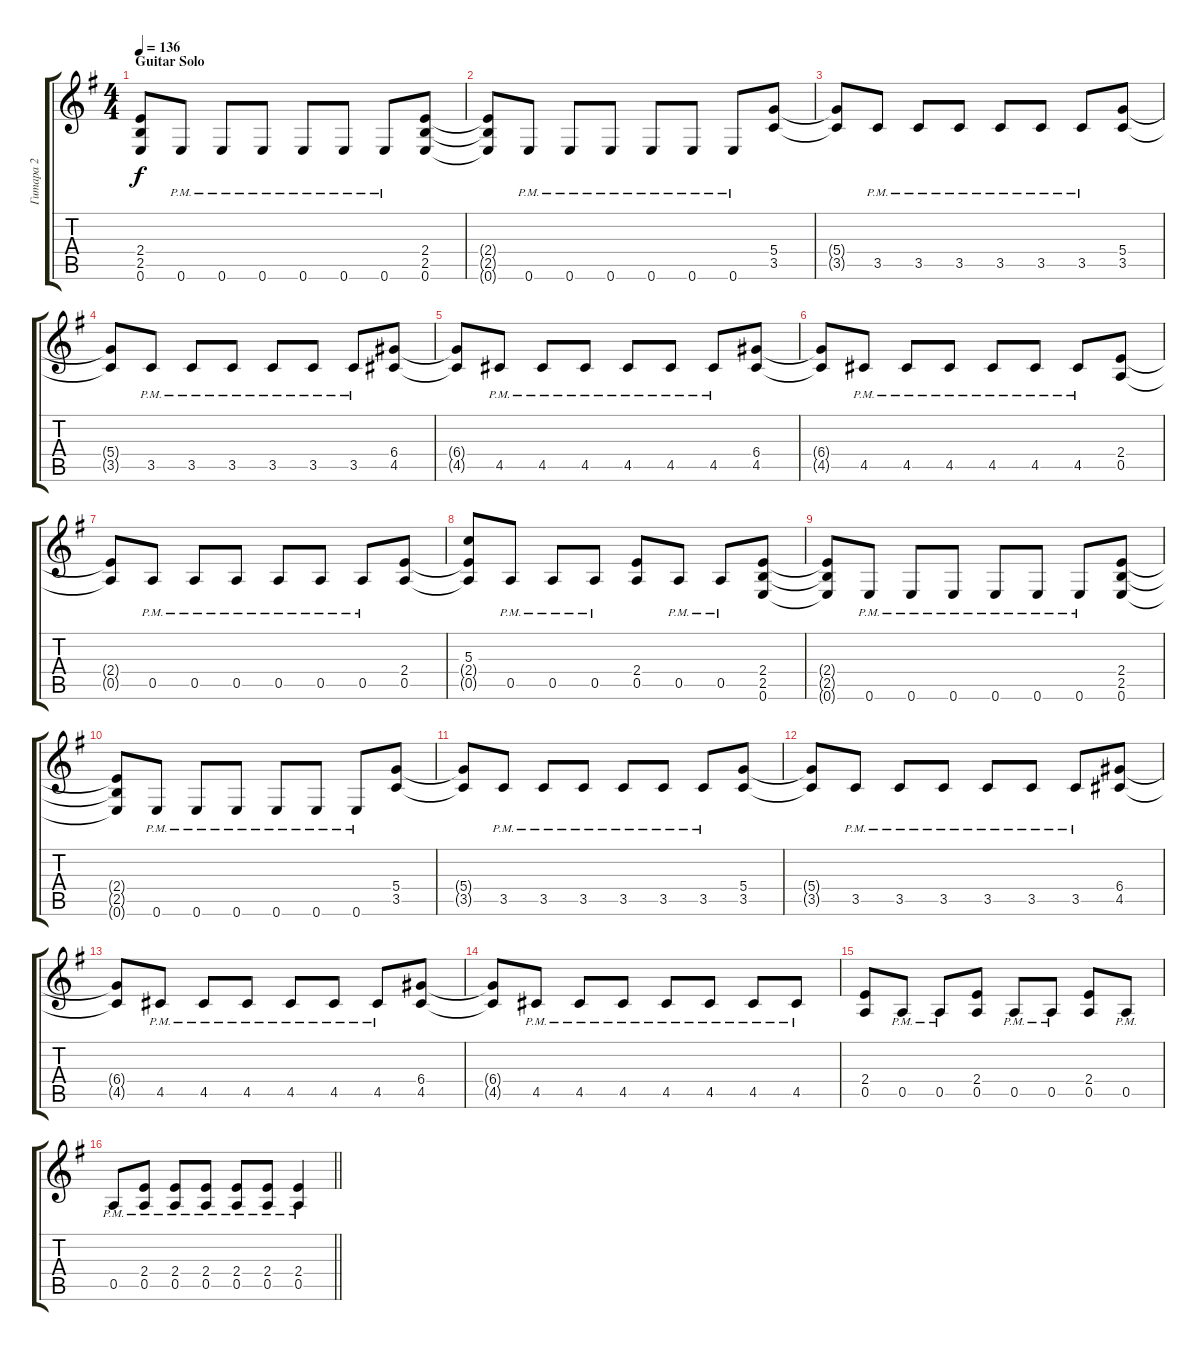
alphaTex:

\track ("Гитара 2" "Гитара 2") {instrument distortionguitar}
\staff {score tabs}
\tuning (E4 B3 G3 D3 A2 E2) {hide}
\ts (4 4)
\section ("" "Guitar Solo")
\tempo 136
\clef g2
\ks eminor
(2.4{t} 2.5{t} 0.6{t}).8{dy f} 0.6{pm}.8 0.6{pm}.8 0.6{pm}.8 0.6{pm}.8 0.6{pm}.8 0.6{pm}.8 (2.4 2.5 0.6).8 |
(2.4{t} 2.5{t} 0.6{t}).8 0.6{pm}.8 0.6{pm}.8 0.6{pm}.8 0.6{pm}.8 0.6{pm}.8 0.6{pm}.8 (5.4 3.5).8 |
(5.4{t} 3.5{t}).8 3.5{pm}.8 3.5{pm}.8 3.5{pm}.8 3.5{pm}.8 3.5{pm}.8 3.5{pm}.8 (5.4 3.5).8 |
(5.4{t} 3.5{t}).8 3.5{pm}.8 3.5{pm}.8 3.5{pm}.8 3.5{pm}.8 3.5{pm}.8 3.5{pm}.8 (6.4 4.5).8 |
(6.4{t} 4.5{t}).8 4.5{pm}.8 4.5{pm}.8 4.5{pm}.8 4.5{pm}.8 4.5{pm}.8 4.5{pm}.8 (6.4 4.5).8 |
(6.4{t} 4.5{t}).8 4.5{pm}.8 4.5{pm}.8 4.5{pm}.8 4.5{pm}.8 4.5{pm}.8 4.5{pm}.8 (2.4 0.5).8 |
(2.4{t} 0.5{t}).8 0.5{pm}.8 0.5{pm}.8 0.5{pm}.8 0.5{pm}.8 0.5{pm}.8 0.5{pm}.8 (2.4 0.5).8 |
(5.3 2.4{t} 0.5{t}).8 0.5{pm}.8 0.5{pm}.8 0.5{pm}.8 (2.4 0.5).8 0.5{pm}.8 0.5{pm}.8 (2.4 2.5 0.6).8 |
(2.4{t} 2.5{t} 0.6{t}).8 0.6{pm}.8 0.6{pm}.8 0.6{pm}.8 0.6{pm}.8 0.6{pm}.8 0.6{pm}.8 (2.4 2.5 0.6).8 |
(2.4{t} 2.5{t} 0.6{t}).8 0.6{pm}.8 0.6{pm}.8 0.6{pm}.8 0.6{pm}.8 0.6{pm}.8 0.6{pm}.8 (5.4 3.5).8 |
(5.4{t} 3.5{t}).8 3.5{pm}.8 3.5{pm}.8 3.5{pm}.8 3.5{pm}.8 3.5{pm}.8 3.5{pm}.8 (5.4 3.5).8 |
(5.4{t} 3.5{t}).8 3.5{pm}.8 3.5{pm}.8 3.5{pm}.8 3.5{pm}.8 3.5{pm}.8 3.5{pm}.8 (6.4 4.5).8 |
(6.4{t} 4.5{t}).8 4.5{pm}.8 4.5{pm}.8 4.5{pm}.8 4.5{pm}.8 4.5{pm}.8 4.5{pm}.8 (6.4 4.5).8 |
(6.4{t} 4.5{t}).8 4.5{pm}.8 4.5{pm}.8 4.5{pm}.8 4.5{pm}.8 4.5{pm}.8 4.5{pm}.8 4.5{pm}.8 |
(2.4 0.5).8 0.5{pm}.8 0.5{pm}.8 (2.4 0.5).8 0.5{pm}.8 0.5{pm}.8 (2.4 0.5).8 0.5{pm}.8 |
\barLineRight lightlight
0.5{pm}.8 (2.4{pm} 0.5{pm}).8 (2.4{pm} 0.5{pm}).8 (2.4{pm} 0.5{pm}).8 (2.4{pm} 0.5{pm}).8 (2.4{pm} 0.5{pm}).8 (2.4{pm} 0.5{pm}).4
